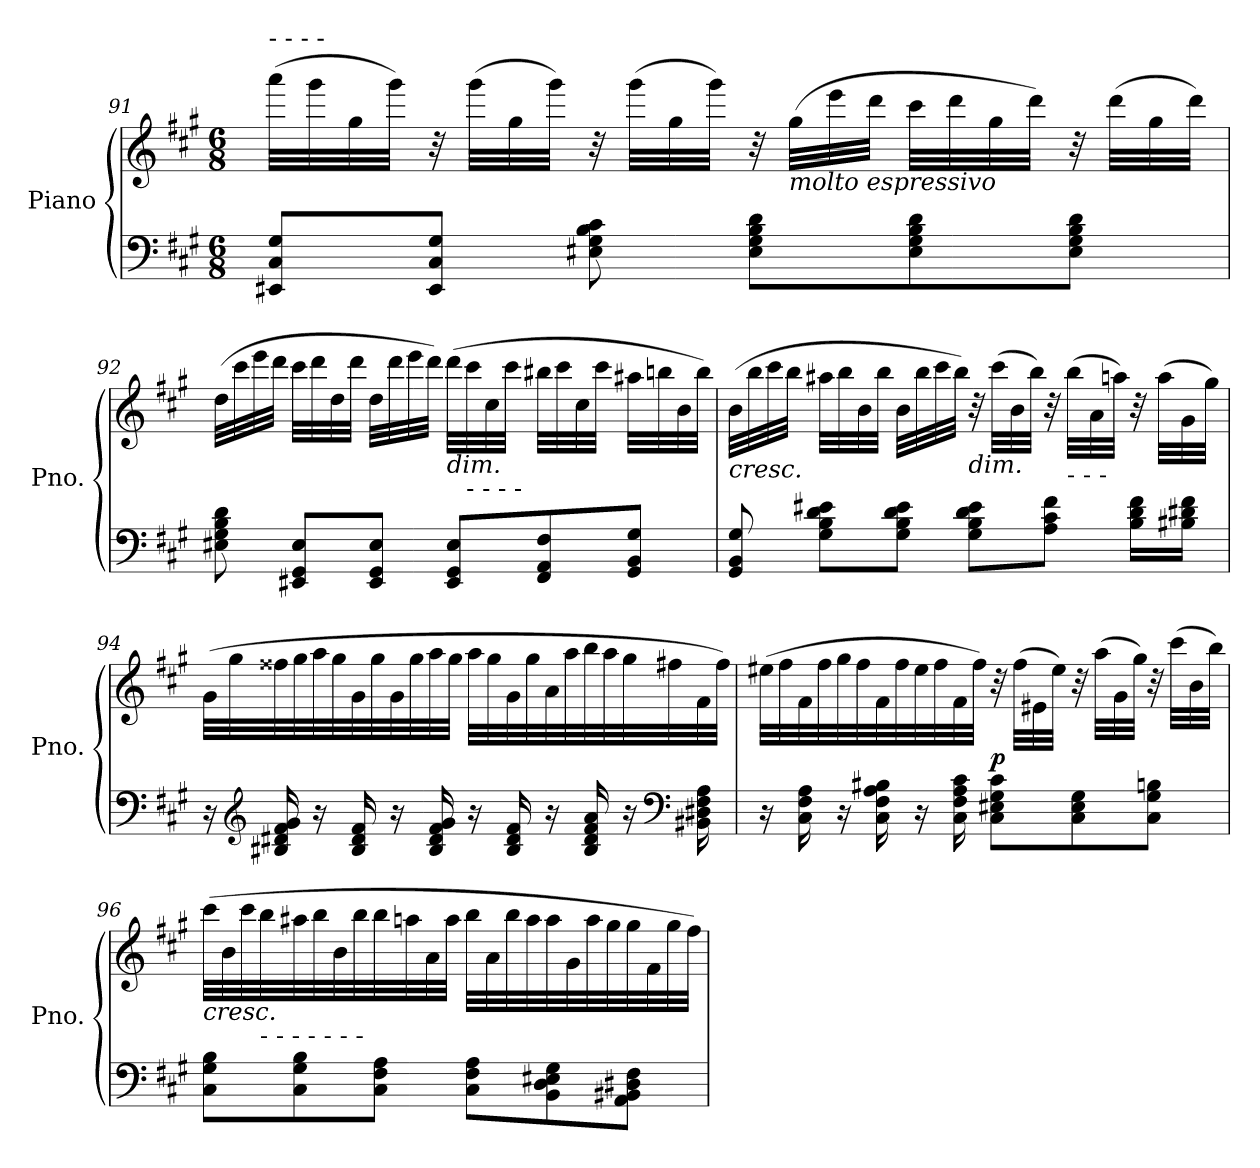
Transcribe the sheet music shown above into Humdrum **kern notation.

**kern	**kern	**dynam
*part1	*part1	*part1
*staff2	*staff1	*staff1/2
*I"Piano	*	*
*I'Pno.	*	*
!!LO:LB:g=z
*clefF4	*clefG2	*
*k[f#c#g#]	*k[f#c#g#]	*
*M6/8	*M6/8	*
=91	=91	=91
!	!LO:TX:a:t=-          -           -          -	!
8EE#X/ 8C#/ 8G#/L	(32aaa\LLL	.
.	32ggg#\	.
.	32gg#\	.
.	32ggg#\JJJ)	.
8EE#/ 8C#/ 8G#/J	32r	.
.	(32ggg#\LLL	.
.	32gg#\	.
.	32ggg#\JJJ)	.
8E#X\ 8G#\ 8B\ 8c#\	32r	.
.	(32ggg#\LLL	.
.	32gg#\	.
.	32ggg#\JJJ)	.
8E#\ 8G#\ 8B\ 8d\L	32r	.
!	!LO:TX:b:i:t=molto espressivo	!
.	(32gg#\LLL	.
.	32eee\	.
.	32ddd\JJJ	.
8E#\ 8G#\ 8B\ 8d\	32ccc#\LLL	.
.	32ddd\	.
.	32gg#\	.
.	32ddd\JJJ)	.
8E#\ 8G#\ 8B\ 8d\J	32r	.
.	(32ddd\LLL	.
.	32gg#\	.
.	32ddd\JJJ)	.
!!LO:LB:g=z
=92	=92	=92
8E#X\ 8G#\ 8B\ 8d\	(32dd\LLL	.
.	32ccc#\	.
.	32eee\	.
.	32ddd\JJJ	.
8EE#X/ 8GG#/ 8E#/L	32ccc#\LLL	.
.	32ddd\	.
.	32dd\	.
.	32ddd\JJJ	.
8EE#/ 8GG#/ 8E#/J	32dd\LLL	.
.	32ddd\	.
.	32eee\	.
.	32ddd\JJJ)	.
!	!LO:TX:b:i:t=dim.	!
8EE#/ 8GG#/ 8E#/L	(32ddd\LLL	.
!	!LO:TX:b:t=-         -          -         -	!
.	32ccc#\	.
.	32cc#\	.
.	32ccc#\JJJ	.
8FF#/ 8AA/ 8F#/	32bb#X\LLL	.
.	32ccc#\	.
.	32cc#\	.
.	32ccc#\JJJ	.
8GG#/ 8BB/ 8G#/J	32aa#X\LLL	.
.	32bbn\	.
.	32b\	.
.	32bb\JJJ)	.
!!LO:LB:g=z
=93	=93	=93
!	!LO:TX:b:i:t=cresc.	!
8GG#/ 8BB/ 8G#/	(32b\LLL	.
.	32bb\	.
.	32ccc#\	.
.	32bb\JJJ	.
8G#\ 8B\ 8d\ 8e#X\L	32aa#X\LLL	.
.	32bb\	.
.	32b\	.
.	32bb\JJJ	.
8G#\ 8B\ 8d\ 8e#\J	32b\LLL	.
.	32bb\	.
.	32ccc#\	.
.	32bb\JJJ)	.
!	!LO:TX:b:i:t=dim.	!
8G#\ 8B\ 8d\ 8e#\L	32r	.
.	(32ccc#\LLL	.
.	32b\	.
.	32bb\JJJ)	.
8A\ 8c#\ 8f#\J	32r	.
!	!LO:TX:b:t=-          -           -	!
.	(32bb\LLL	.
.	32a\	.
.	32aan\JJJ)	.
16B\ 16d\ 16f#\LL	32r	.
.	(32aa\LLL	.
16B#X\ 16d#X\ 16f#\JJ	32g#\	.
.	32gg#\JJJ)	.
!!LO:PB:g=z
=94	=94	=94
16r	(32g#\LLL	.
.	32gg#\	.
*clefG2	*	*
16B#X/ 16d#X/ 16f#/ 16g#/	32ff##X\	.
.	32gg#\	.
16r	32aa\	.
.	32gg#\	.
16B#/ 16d#/ 16f#/	32g#\	.
.	32gg#\	.
16r	32g#\	.
.	32gg#\	.
16B#/ 16d#/ 16f#/ 16g#/	32aa\	.
.	32gg#\JJJ	.
16r	32aa\LLL	.
.	32gg#\	.
16B#/ 16d#/ 16f#/	32g#\	.
.	32gg#\	.
16r	32a\	.
.	32aa\	.
16B#/ 16d#/ 16f#/ 16a/	32bb\	.
.	32aa\	.
16r	32gg#\	.
.	32ff#X\	.
*clefF4	*	*
16BB#X\ 16D#X\ 16F#\ 16A\	32f#\	.
.	32ff#\JJJ)	.
!!LO:LB:g=z
=95	=95	=95
16r	(32ee#X\LLL	.
.	32ff#\	.
16C#\ 16F#\ 16A\	32f#\	.
.	32ff#\	.
16r	32gg#\	.
.	32ff#\	.
16C#\ 16F#\ 16A\ 16B#X\	32f#\	.
.	32ff#\	.
16r	32ee#\	.
.	32ff#\	.
16C#\ 16F#\ 16A\ 16c#\	32f#\	.
.	32ff#\JJJ)	.
!	!	!LO:DY:b
8C#\ 8E#X\ 8G#\ 8c#\L	32r	p
.	(32ff#\LLL	.
.	32e#X\	.
.	32ee#\JJJ)	.
8C#\ 8E#\ 8G#\	32r	.
.	(32aa\LLL	.
.	32g#\	.
.	32gg#\JJJ)	.
8C#\ 8G#\ 8Bn\J	32r	.
.	(32ccc#\LLL	.
.	32b\	.
.	32bb\JJJ)	.
!!LO:LB:g=z
=96	=96	=96
!	!LO:TX:b:i:t=cresc.	!
8C#\ 8G#\ 8B\L	(32ccc#\LLL	.
.	32b\	.
.	32ccc#\	.
!	!LO:TX:b:t=-          -           -          -           -          -           -	!
.	32bb\	.
8C#\ 8G#\ 8B\	32aa#X\	.
.	32bb\	.
.	32b\	.
.	32bb\	.
8C#\ 8F#\ 8A\J	32bb\	.
.	32aan\	.
.	32a\	.
.	32aa\JJJ	.
8C#\ 8F#\ 8A\L	32bb\LLL	.
.	32a\	.
.	32bb\	.
.	32aa\	.
8BB\ 8D\ 8E#X\ 8G#\	32aa\	.
.	32g#\	.
.	32aa\	.
.	32gg#\	.
8AA\ 8BB#X\ 8D#X\ 8F#\J	32gg#\	.
.	32f#\	.
.	32gg#\	.
.	32ff#\JJJ)	.
=	=	=
*-	*-	*-
